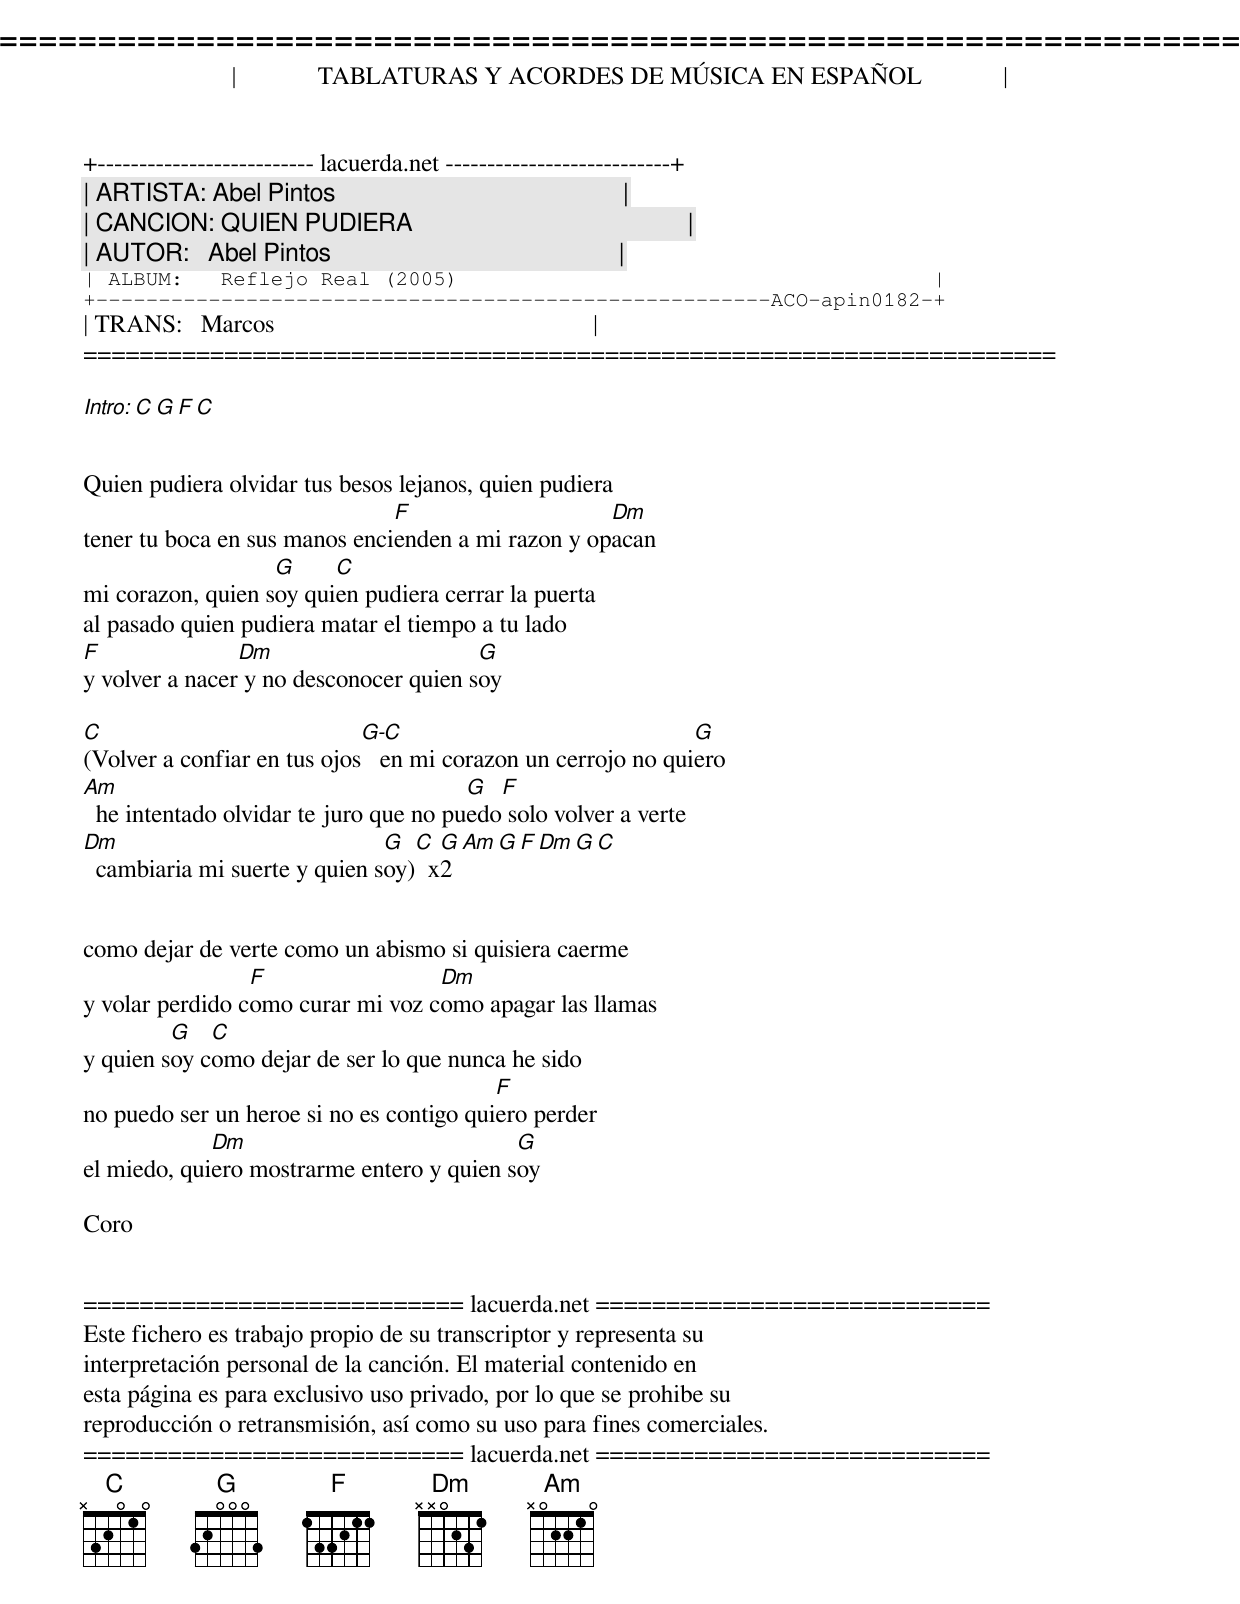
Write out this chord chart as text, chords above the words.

=====================================================================
|             TABLATURAS Y ACORDES DE MÚSICA EN ESPAÑOL             |
+-------------------------- lacuerda.net ---------------------------+
| ARTISTA: Abel Pintos                                              |
| CANCION: QUIEN PUDIERA                                            |
| AUTOR:   Abel Pintos                                              |
| ALBUM:   Reflejo Real (2005)                                      |
+------------------------------------------------------ACO-apin0182-+
| TRANS:   Marcos                                                   |
=====================================================================

Intro: C  G  F  C


Quien pudiera olvidar tus besos lejanos, quien pudiera
                               F                    Dm
tener tu boca en sus manos encienden a mi razon y opacan
                   G     C
mi corazon, quien soy quien pudiera cerrar la puerta
al pasado quien pudiera matar el tiempo a tu lado
F               Dm                      G
y volver a nacer y no desconocer quien soy

C                            G-C                               G
(Volver a confiar en tus ojos   en mi corazon un cerrojo no quiero
Am                                      G  F
  he intentado olvidar te juro que no puedo solo volver a verte
Dm                             G  C  G  Am  G  F  Dm  G  C
  cambiaria mi suerte y quien soy)  x2


como dejar de verte como un abismo si quisiera caerme
                 F                 Dm
y volar perdido como curar mi voz como apagar las llamas
         G   C
y quien soy como dejar de ser lo que nunca he sido
                                          F
no puedo ser un heroe si no es contigo quiero perder
             Dm                            G
el miedo, quiero mostrarme entero y quien soy

Coro


=========================== lacuerda.net ============================
Este fichero es trabajo propio de su transcriptor y representa su
interpretación personal de la canción. El material contenido en
esta página es para exclusivo uso privado, por lo que se prohibe su
reproducción o retransmisión, así como su uso para fines comerciales.
=========================== lacuerda.net ============================
